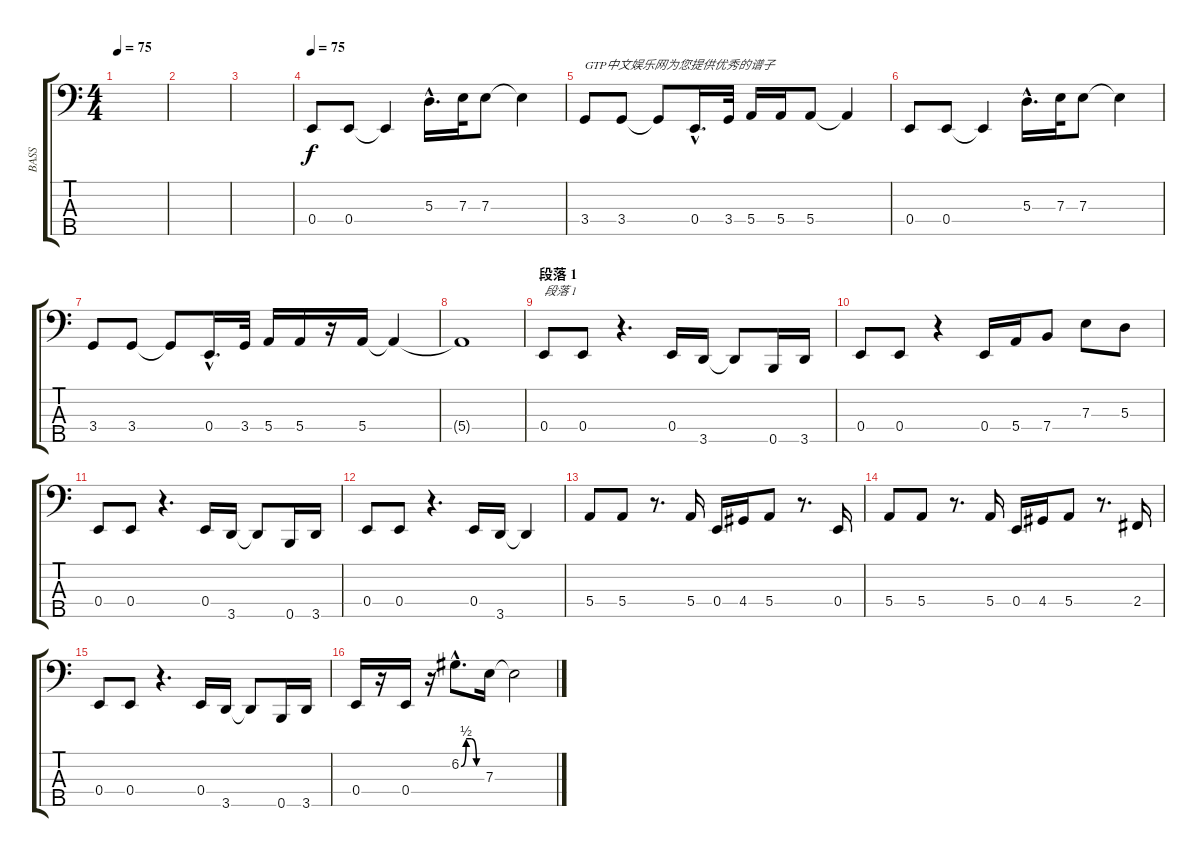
\track ("BASS" "BASS") {instrument electricbassfinger}
\staff {score tabs}
\tuning (G2 D2 A1 E1 B0) {hide}
\ts (4 4)
\tempo 75
\tempo 49
\tempo 53
\tempo 75
\clef f4
\ks c
|
|
|
\tempo 75
0.4.8 0.4.8 0.4{t}.4 5.3{hac}.16{d} 7.3.32 7.3.8 7.3{t}.4 |
3.4.8{txt "GTP中文娱乐网为您提供优秀的谱子"} 3.4.8 3.4{t}.8 0.4{hac}.16{d} 3.4.32 5.4.16 5.4.16 5.4.8 5.4{t}.4 |
0.4.8 0.4.8 0.4{t}.4 5.3{hac}.16{d} 7.3.32 7.3.8 7.3{t}.4 |
3.4.8 3.4.8 3.4{t}.8 0.4{hac}.16{d} 3.4.32 5.4.16 5.4.16 r.16 5.4.16 5.4{t}.4 |
5.4{t}.1 |
\section ("" "段落 1")
0.4.8{txt "段落 1"} 0.4.8 r.4{d} 0.4.16 3.5.16 3.5{t}.8 0.5.16 3.5.16 |
0.4.8 0.4.8 r.4 0.4.16 5.4.16 7.4.8 7.3.8 5.3.8 |
0.4.8 0.4.8 r.4{d} 0.4.16 3.5.16 3.5{t}.8 0.5.16 3.5.16 |
0.4.8 0.4.8 r.4{d} 0.4.16 3.5.16 3.5{t}.4 |
5.4.8 5.4.8 r.8{d} 5.4.16 0.4.16 4.4.16 5.4.8 r.8{d} 0.4.16 |
5.4.8 5.4.8 r.8{d} 5.4.16 0.4.16 4.4.16 5.4.8 r.8{d} 2.4.16 |
0.4.8 0.4.8 r.4{d} 0.4.16 3.5.16 3.5{t}.8 0.5.16 3.5.16 |
0.4.16 r.16 0.4.16 r.16 6.2{be (custom 0 0 15 2 30 2 45 0 60 0) hac}.8{d} 7.3.16 7.3{t}.2
